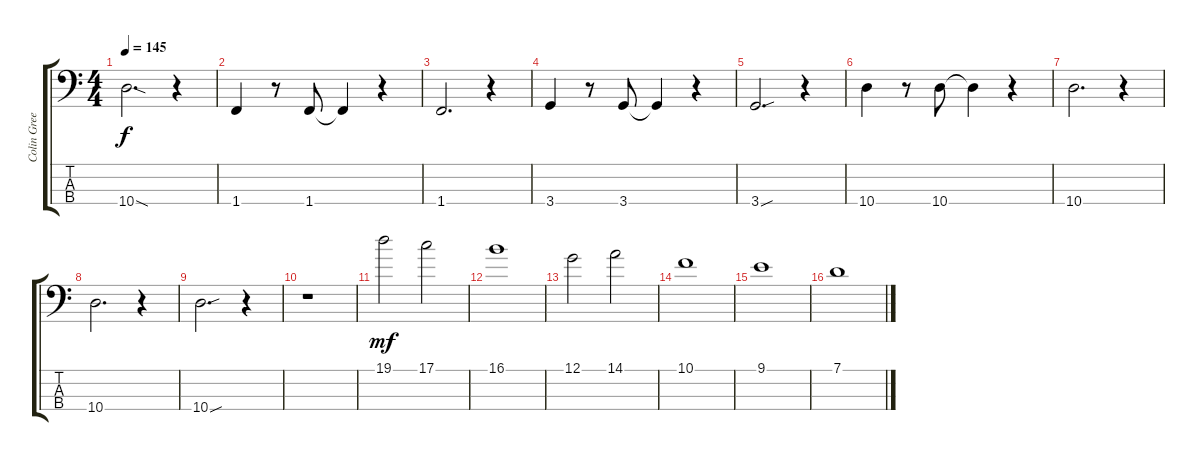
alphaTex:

\track ("Colin Greenwood" "Colin Gree") {instrument electricbassfinger}
\staff {score tabs}
\tuning (G2 D2 A1 E1) {hide}
\ts (4 4)
\tempo 145
\clef f4
\ks c
10.4{sod}.2{d dy f} r.4 |
1.4.4 r.8 1.4.8 1.4{t}.4 r.4 |
1.4.2{d} r.4 |
3.4.4 r.8 3.4.8 3.4{t}.4 r.4 |
3.4{sou}.2{d} r.4 |
10.4.4 r.8 10.4.8 10.4{t}.4 r.4 |
10.4.2{d} r.4 |
10.4.2{d} r.4 |
10.4{sou}.2{d} r.4 |
r.1 |
19.1.2{dy mf} 17.1.2 |
16.1.1 |
12.1.2 14.1.2 |
10.1.1 |
9.1.1 |
7.1.1
